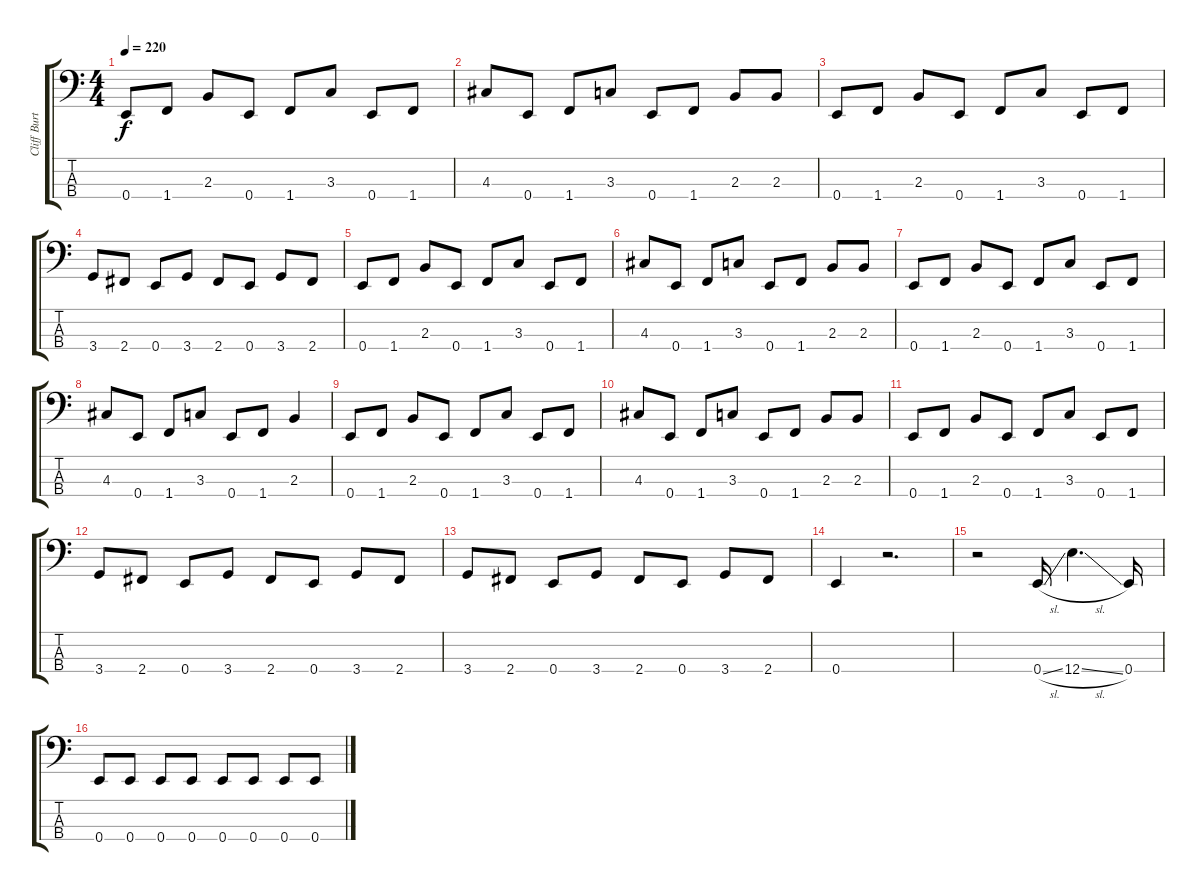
\track ("Cliff Burtom (Bassguitar)" "Cliff Burt") {instrument electricbassfinger}
\staff {score tabs}
\tuning (G2 D2 A1 E1) {hide}
\ts (4 4)
\tempo 220
\clef f4
\ks c
0.4.8{dy f} 1.4.8 2.3.8 0.4.8 1.4.8 3.3.8 0.4.8 1.4.8 |
4.3.8 0.4.8 1.4.8 3.3.8 0.4.8 1.4.8 2.3.8 2.3.8 |
0.4.8 1.4.8 2.3.8 0.4.8 1.4.8 3.3.8 0.4.8 1.4.8 |
3.4.8 2.4.8 0.4.8 3.4.8 2.4.8 0.4.8 3.4.8 2.4.8 |
0.4.8 1.4.8 2.3.8 0.4.8 1.4.8 3.3.8 0.4.8 1.4.8 |
4.3.8 0.4.8 1.4.8 3.3.8 0.4.8 1.4.8 2.3.8 2.3.8 |
0.4.8 1.4.8 2.3.8 0.4.8 1.4.8 3.3.8 0.4.8 1.4.8 |
4.3.8 0.4.8 1.4.8 3.3.8 0.4.8 1.4.8 2.3.4 |
0.4.8 1.4.8 2.3.8 0.4.8 1.4.8 3.3.8 0.4.8 1.4.8 |
4.3.8 0.4.8 1.4.8 3.3.8 0.4.8 1.4.8 2.3.8 2.3.8 |
0.4.8 1.4.8 2.3.8 0.4.8 1.4.8 3.3.8 0.4.8 1.4.8 |
3.4.8 2.4.8 0.4.8 3.4.8 2.4.8 0.4.8 3.4.8 2.4.8 |
3.4.8 2.4.8 0.4.8 3.4.8 2.4.8 0.4.8 3.4.8 2.4.8 |
0.4.4 r.2{d} |
r.2 0.4{sl}.16 12.4{sl}.4{d} 0.4.16 |
0.4.8 0.4.8 0.4.8 0.4.8 0.4.8 0.4.8 0.4.8 0.4.8
